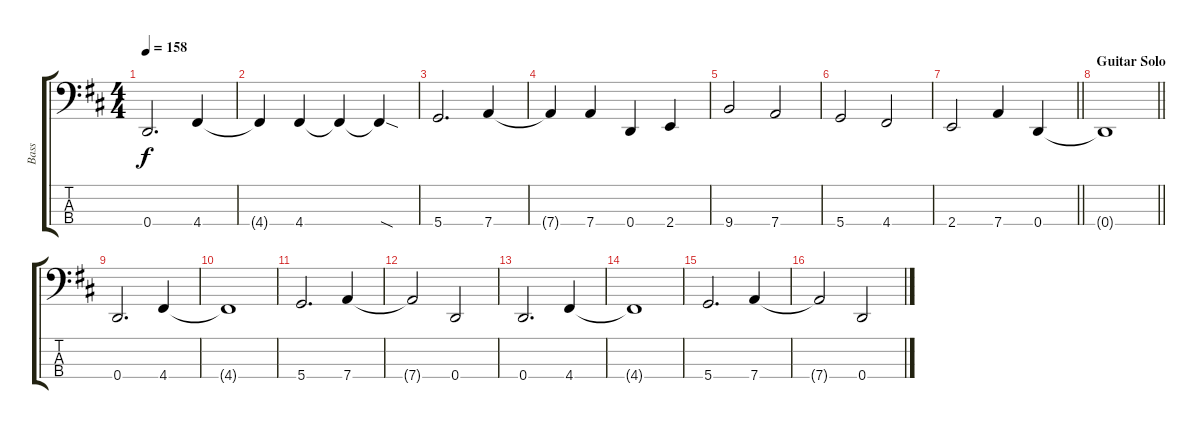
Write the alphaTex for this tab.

\track ("Bass" "Bass") {instrument electricbassfinger}
\staff {score tabs}
\tuning (G2 D2 A1 D1) {hide}
\ts (4 4)
\tempo 158
\clef f4
\ks d
0.4.2{d dy f} 4.4.4 |
4.4{t}.4 4.4.4 4.4{t}.4 4.4{sod t}.4 |
5.4.2{d} 7.4.4 |
7.4{t}.4 7.4.4 0.4.4 2.4.4 |
9.4.2 7.4.2 |
5.4.2 4.4.2 |
\barLineRight lightlight
2.4.2 7.4.4 0.4.4 |
\section ("" "Guitar Solo")
\barLineRight lightlight
0.4{t}.1 |
0.4.2{d} 4.4.4 |
4.4{t}.1 |
5.4.2{d} 7.4.4 |
7.4{t}.2 0.4.2 |
0.4.2{d} 4.4.4 |
4.4{t}.1 |
5.4.2{d} 7.4.4 |
7.4{t}.2 0.4.2
